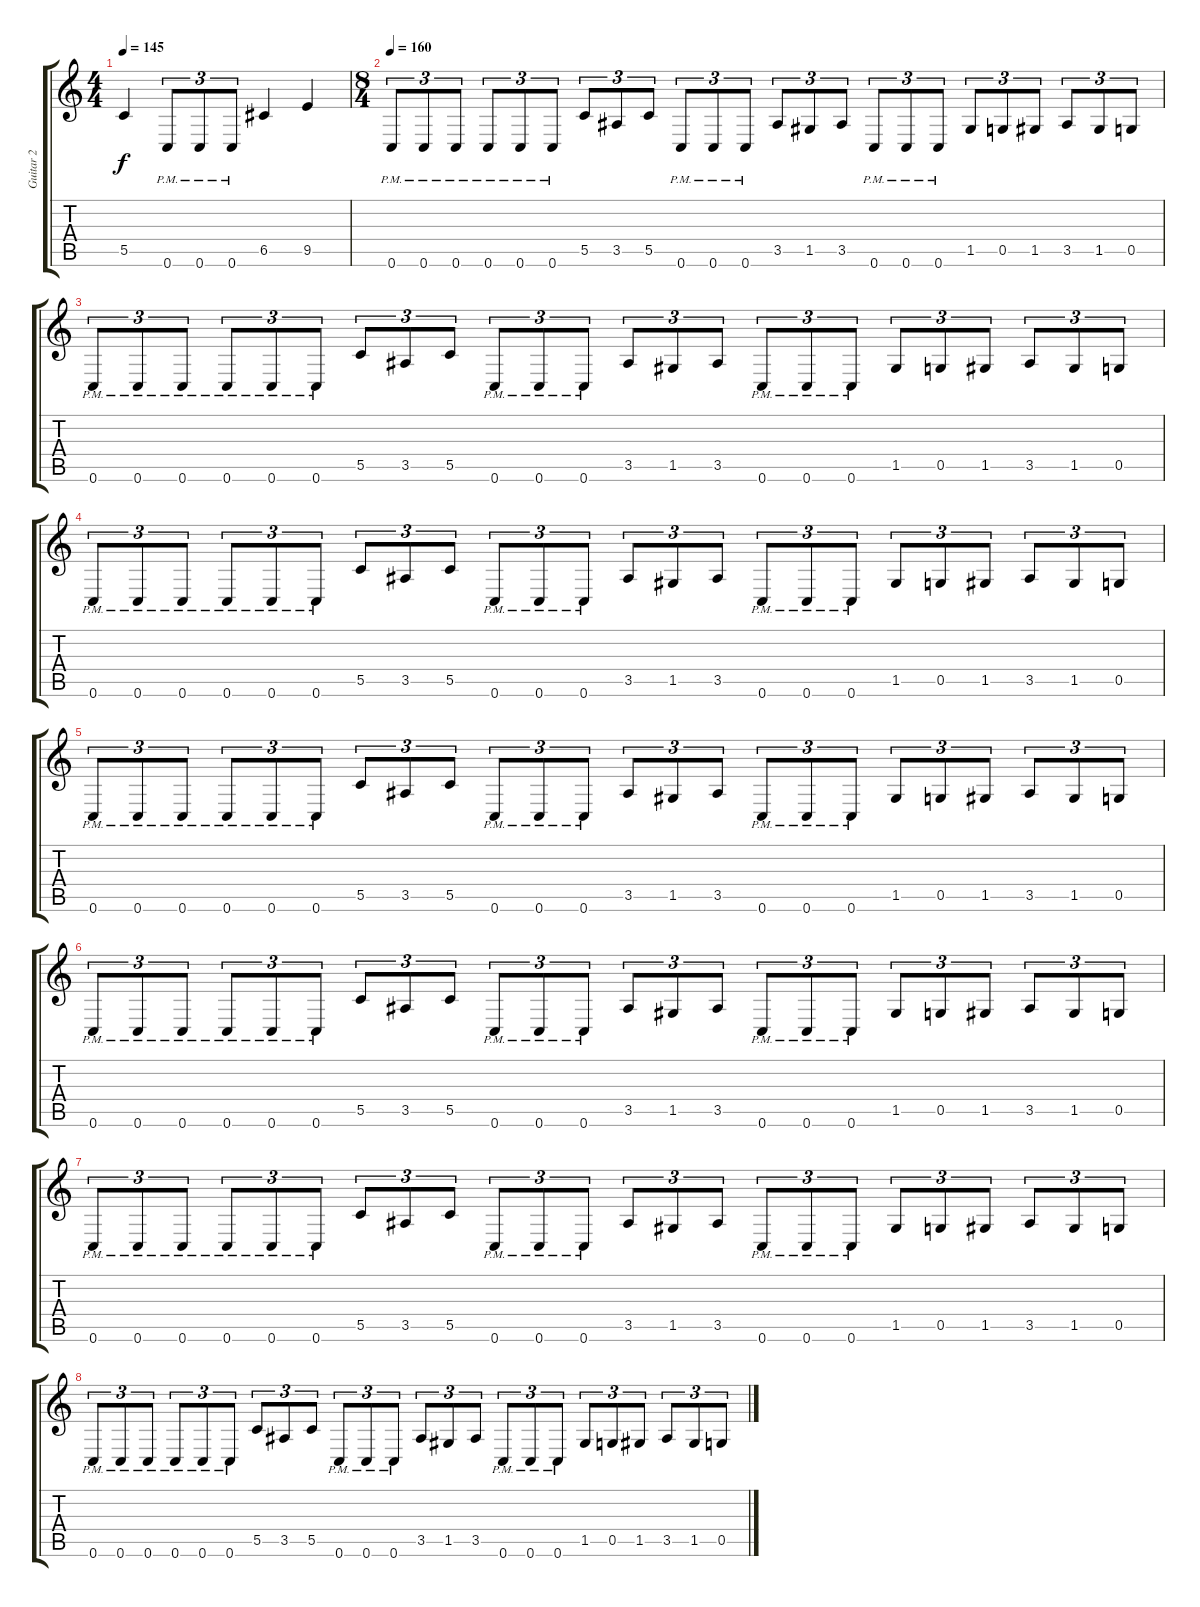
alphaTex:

\track ("Guitar 2" "Guitar 2") {instrument overdrivenguitar}
\staff {score tabs}
\tuning (D4 A3 F3 C3 G2 C2) {hide}
\ts (4 4)
\tempo 145
\clef g2
\ks c
5.5{t}.4{dy f} 0.6{pm}.8{tu (3 2)} 0.6{pm}.8{tu (3 2)} 0.6{pm}.8{tu (3 2)} 6.5.4 9.5.4 |
\ts (8 4)
\tempo 160
0.6{pm}.8{tu (3 2)} 0.6{pm}.8{tu (3 2)} 0.6{pm}.8{tu (3 2)} 0.6{pm}.8{tu (3 2)} 0.6{pm}.8{tu (3 2)} 0.6{pm}.8{tu (3 2)} 5.5.8{tu (3 2)} 3.5.8{tu (3 2)} 5.5.8{tu (3 2)} 0.6{pm}.8{tu (3 2)} 0.6{pm}.8{tu (3 2)} 0.6{pm}.8{tu (3 2)} 3.5.8{tu (3 2)} 1.5.8{tu (3 2)} 3.5.8{tu (3 2)} 0.6{pm}.8{tu (3 2)} 0.6{pm}.8{tu (3 2)} 0.6{pm}.8{tu (3 2)} 1.5.8{tu (3 2)} 0.5.8{tu (3 2)} 1.5.8{tu (3 2)} 3.5.8{tu (3 2)} 1.5.8{tu (3 2)} 0.5.8{tu (3 2)} |
0.6{pm}.8{tu (3 2)} 0.6{pm}.8{tu (3 2)} 0.6{pm}.8{tu (3 2)} 0.6{pm}.8{tu (3 2)} 0.6{pm}.8{tu (3 2)} 0.6{pm}.8{tu (3 2)} 5.5.8{tu (3 2)} 3.5.8{tu (3 2)} 5.5.8{tu (3 2)} 0.6{pm}.8{tu (3 2)} 0.6{pm}.8{tu (3 2)} 0.6{pm}.8{tu (3 2)} 3.5.8{tu (3 2)} 1.5.8{tu (3 2)} 3.5.8{tu (3 2)} 0.6{pm}.8{tu (3 2)} 0.6{pm}.8{tu (3 2)} 0.6{pm}.8{tu (3 2)} 1.5.8{tu (3 2)} 0.5.8{tu (3 2)} 1.5.8{tu (3 2)} 3.5.8{tu (3 2)} 1.5.8{tu (3 2)} 0.5.8{tu (3 2)} |
0.6{pm}.8{tu (3 2)} 0.6{pm}.8{tu (3 2)} 0.6{pm}.8{tu (3 2)} 0.6{pm}.8{tu (3 2)} 0.6{pm}.8{tu (3 2)} 0.6{pm}.8{tu (3 2)} 5.5.8{tu (3 2)} 3.5.8{tu (3 2)} 5.5.8{tu (3 2)} 0.6{pm}.8{tu (3 2)} 0.6{pm}.8{tu (3 2)} 0.6{pm}.8{tu (3 2)} 3.5.8{tu (3 2)} 1.5.8{tu (3 2)} 3.5.8{tu (3 2)} 0.6{pm}.8{tu (3 2)} 0.6{pm}.8{tu (3 2)} 0.6{pm}.8{tu (3 2)} 1.5.8{tu (3 2)} 0.5.8{tu (3 2)} 1.5.8{tu (3 2)} 3.5.8{tu (3 2)} 1.5.8{tu (3 2)} 0.5.8{tu (3 2)} |
0.6{pm}.8{tu (3 2)} 0.6{pm}.8{tu (3 2)} 0.6{pm}.8{tu (3 2)} 0.6{pm}.8{tu (3 2)} 0.6{pm}.8{tu (3 2)} 0.6{pm}.8{tu (3 2)} 5.5.8{tu (3 2)} 3.5.8{tu (3 2)} 5.5.8{tu (3 2)} 0.6{pm}.8{tu (3 2)} 0.6{pm}.8{tu (3 2)} 0.6{pm}.8{tu (3 2)} 3.5.8{tu (3 2)} 1.5.8{tu (3 2)} 3.5.8{tu (3 2)} 0.6{pm}.8{tu (3 2)} 0.6{pm}.8{tu (3 2)} 0.6{pm}.8{tu (3 2)} 1.5.8{tu (3 2)} 0.5.8{tu (3 2)} 1.5.8{tu (3 2)} 3.5.8{tu (3 2)} 1.5.8{tu (3 2)} 0.5.8{tu (3 2)} |
0.6{pm}.8{tu (3 2)} 0.6{pm}.8{tu (3 2)} 0.6{pm}.8{tu (3 2)} 0.6{pm}.8{tu (3 2)} 0.6{pm}.8{tu (3 2)} 0.6{pm}.8{tu (3 2)} 5.5.8{tu (3 2)} 3.5.8{tu (3 2)} 5.5.8{tu (3 2)} 0.6{pm}.8{tu (3 2)} 0.6{pm}.8{tu (3 2)} 0.6{pm}.8{tu (3 2)} 3.5.8{tu (3 2)} 1.5.8{tu (3 2)} 3.5.8{tu (3 2)} 0.6{pm}.8{tu (3 2)} 0.6{pm}.8{tu (3 2)} 0.6{pm}.8{tu (3 2)} 1.5.8{tu (3 2)} 0.5.8{tu (3 2)} 1.5.8{tu (3 2)} 3.5.8{tu (3 2)} 1.5.8{tu (3 2)} 0.5.8{tu (3 2)} |
0.6{pm}.8{tu (3 2)} 0.6{pm}.8{tu (3 2)} 0.6{pm}.8{tu (3 2)} 0.6{pm}.8{tu (3 2)} 0.6{pm}.8{tu (3 2)} 0.6{pm}.8{tu (3 2)} 5.5.8{tu (3 2)} 3.5.8{tu (3 2)} 5.5.8{tu (3 2)} 0.6{pm}.8{tu (3 2)} 0.6{pm}.8{tu (3 2)} 0.6{pm}.8{tu (3 2)} 3.5.8{tu (3 2)} 1.5.8{tu (3 2)} 3.5.8{tu (3 2)} 0.6{pm}.8{tu (3 2)} 0.6{pm}.8{tu (3 2)} 0.6{pm}.8{tu (3 2)} 1.5.8{tu (3 2)} 0.5.8{tu (3 2)} 1.5.8{tu (3 2)} 3.5.8{tu (3 2)} 1.5.8{tu (3 2)} 0.5.8{tu (3 2)} |
0.6{pm}.8{tu (3 2)} 0.6{pm}.8{tu (3 2)} 0.6{pm}.8{tu (3 2)} 0.6{pm}.8{tu (3 2)} 0.6{pm}.8{tu (3 2)} 0.6{pm}.8{tu (3 2)} 5.5.8{tu (3 2)} 3.5.8{tu (3 2)} 5.5.8{tu (3 2)} 0.6{pm}.8{tu (3 2)} 0.6{pm}.8{tu (3 2)} 0.6{pm}.8{tu (3 2)} 3.5.8{tu (3 2)} 1.5.8{tu (3 2)} 3.5.8{tu (3 2)} 0.6{pm}.8{tu (3 2)} 0.6{pm}.8{tu (3 2)} 0.6{pm}.8{tu (3 2)} 1.5.8{tu (3 2)} 0.5.8{tu (3 2)} 1.5.8{tu (3 2)} 3.5.8{tu (3 2)} 1.5.8{tu (3 2)} 0.5.8{tu (3 2)}
